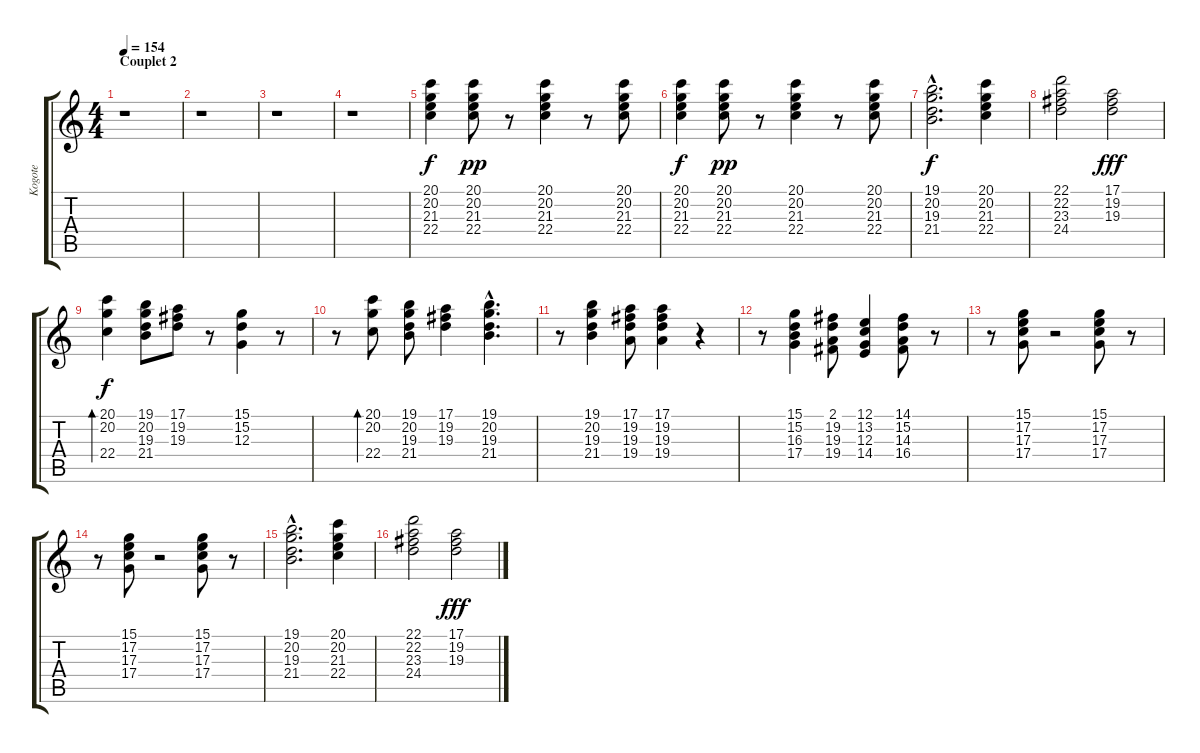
\track ("Kogote" "Kogote") {instrument drawbarorgan}
\staff {score tabs}
\tuning (E4 B3 G3 D3 A2 E2) {hide}
\ts (4 4)
\section ("" "Couplet 2")
\tempo 154
\clef g2
\ks c
r.1{dy f} |
r.1 |
r.1 |
r.1 |
(20.1 20.2 21.3 22.4).4 (20.1 20.2 21.3 22.4).8{dy pp} r.8 (20.1 20.2 21.3 22.4).4 r.8 (20.1 20.2 21.3 22.4).8 |
(20.1 20.2 21.3 22.4).4{dy f} (20.1 20.2 21.3 22.4).8{dy pp} r.8 (20.1 20.2 21.3 22.4).4 r.8 (20.1 20.2 21.3 22.4).8 |
(19.1{hac} 20.2{hac} 19.3{hac} 21.4{hac}).2{d dy f} (20.1 20.2 21.3 22.4).4 |
(22.1 22.2 23.3 24.4).2 (17.1 19.2 19.3).2{dy fff} |
(20.1 20.2 22.4).4{bd 60 dy f} (19.1 20.2 19.3 21.4).8 (17.1 19.2 19.3).8 r.8 (15.1 15.2 12.3).4 r.8 |
r.8 (20.1 20.2 22.4).8{bd 60} (19.1 20.2 19.3 21.4).8 (17.1 19.2 19.3).4 (19.1{hac} 20.2{hac} 19.3{hac} 21.4{hac}).4{d} |
r.8 (19.1 20.2 19.3 21.4).4 (17.1 19.2 19.3 19.4).8 (17.1 19.2 19.3 19.4).4 r.4 |
r.8 (15.1 15.2 16.3 17.4).4 (2.1 19.2 19.3 19.4).8 (12.1 13.2 12.3 14.4).4 (14.1 15.2 14.3 16.4).8 r.8 |
r.8 (15.1 17.2 17.3 17.4).8 r.2 (15.1 17.2 17.3 17.4).8 r.8 |
r.8 (15.1 17.2 17.3 17.4).8 r.2 (15.1 17.2 17.3 17.4).8 r.8 |
(19.1{hac} 20.2{hac} 19.3{hac} 21.4{hac}).2{d} (20.1 20.2 21.3 22.4).4 |
(22.1 22.2 23.3 24.4).2 (17.1 19.2 19.3).2{dy fff}
